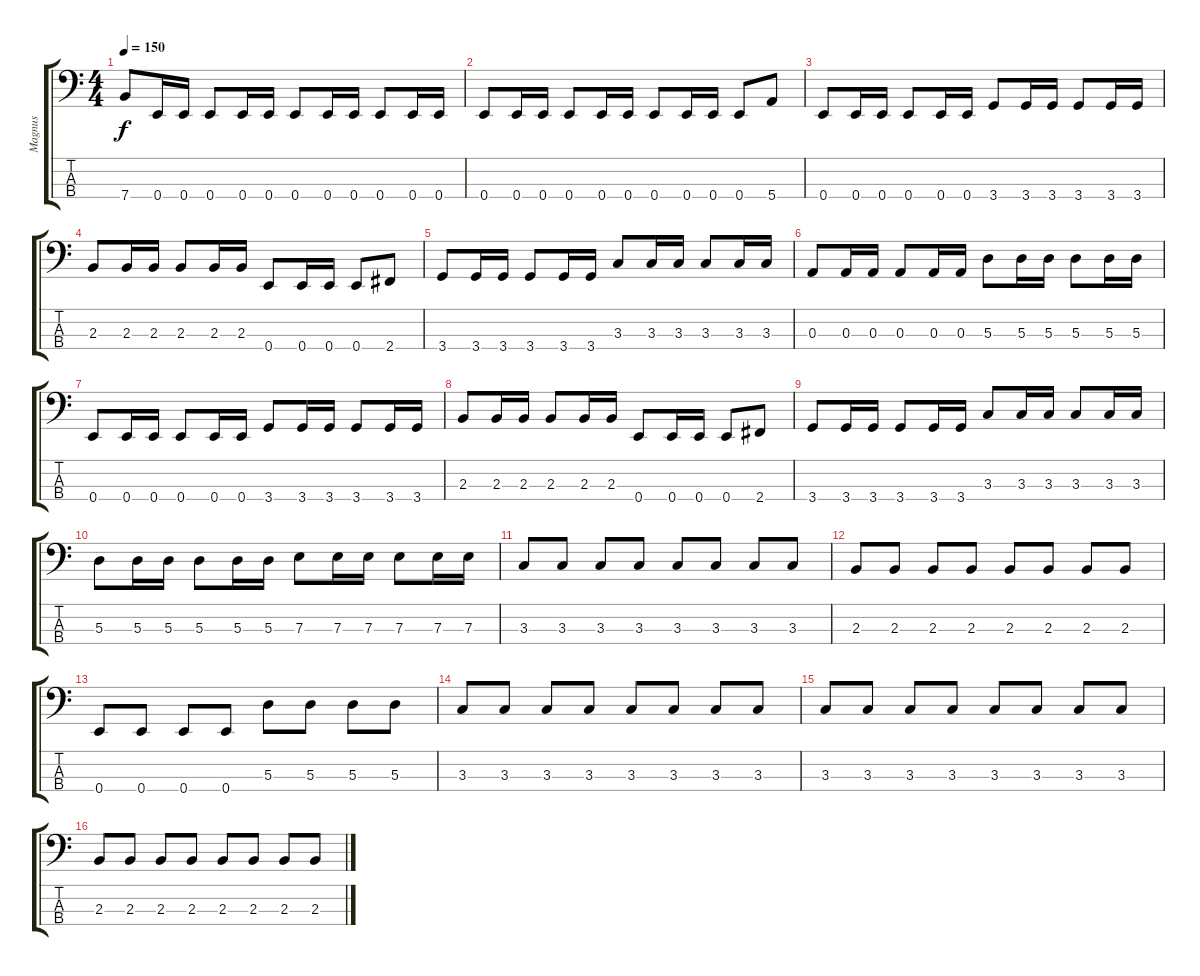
\track ("Magnus" "Magnus") {instrument electricbasspick}
\staff {score tabs}
\tuning (G2 D2 A1 E1) {hide}
\ts (4 4)
\tempo 150
\clef f4
\ks c
7.4.8{dy f} 0.4.16 0.4.16 0.4.8 0.4.16 0.4.16 0.4.8 0.4.16 0.4.16 0.4.8 0.4.16 0.4.16 |
0.4.8 0.4.16 0.4.16 0.4.8 0.4.16 0.4.16 0.4.8 0.4.16 0.4.16 0.4.8 5.4.8 |
0.4.8 0.4.16 0.4.16 0.4.8 0.4.16 0.4.16 3.4.8 3.4.16 3.4.16 3.4.8 3.4.16 3.4.16 |
2.3.8 2.3.16 2.3.16 2.3.8 2.3.16 2.3.16 0.4.8 0.4.16 0.4.16 0.4.8 2.4.8 |
3.4.8 3.4.16 3.4.16 3.4.8 3.4.16 3.4.16 3.3.8 3.3.16 3.3.16 3.3.8 3.3.16 3.3.16 |
0.3.8 0.3.16 0.3.16 0.3.8 0.3.16 0.3.16 5.3.8 5.3.16 5.3.16 5.3.8 5.3.16 5.3.16 |
0.4.8 0.4.16 0.4.16 0.4.8 0.4.16 0.4.16 3.4.8 3.4.16 3.4.16 3.4.8 3.4.16 3.4.16 |
2.3.8 2.3.16 2.3.16 2.3.8 2.3.16 2.3.16 0.4.8 0.4.16 0.4.16 0.4.8 2.4.8 |
3.4.8 3.4.16 3.4.16 3.4.8 3.4.16 3.4.16 3.3.8 3.3.16 3.3.16 3.3.8 3.3.16 3.3.16 |
5.3.8 5.3.16 5.3.16 5.3.8 5.3.16 5.3.16 7.3.8 7.3.16 7.3.16 7.3.8 7.3.16 7.3.16 |
3.3.8 3.3.8 3.3.8 3.3.8 3.3.8 3.3.8 3.3.8 3.3.8 |
2.3.8 2.3.8 2.3.8 2.3.8 2.3.8 2.3.8 2.3.8 2.3.8 |
0.4.8 0.4.8 0.4.8 0.4.8 5.3.8 5.3.8 5.3.8 5.3.8 |
3.3.8 3.3.8 3.3.8 3.3.8 3.3.8 3.3.8 3.3.8 3.3.8 |
3.3.8 3.3.8 3.3.8 3.3.8 3.3.8 3.3.8 3.3.8 3.3.8 |
2.3.8 2.3.8 2.3.8 2.3.8 2.3.8 2.3.8 2.3.8 2.3.8
